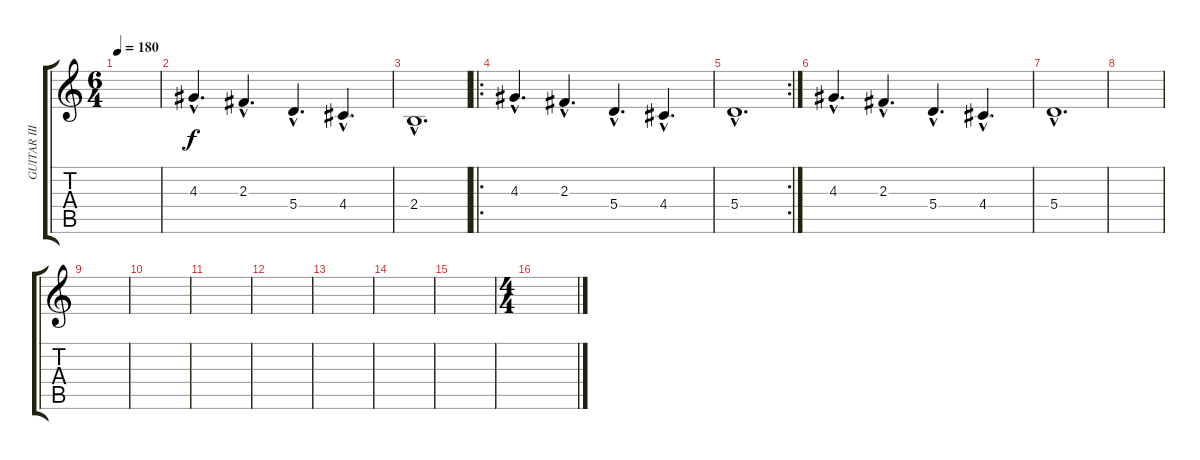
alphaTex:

\track ("GUITAR III" "GUITAR III") {instrument distortionguitar}
\staff {score tabs}
\tuning (B3 Gb3 E3 A2 E2 B1) {hide}
\ts (6 4)
\tempo 180
\clef g2
\ks c
|
4.3{hac}.4{d} 2.3{hac}.4{d} 5.4{hac}.4{d} 4.4{hac}.4{d} |
2.4{hac}.1{d} |
\ro
4.3{hac}.4{d} 2.3{hac}.4{d} 5.4{hac}.4{d} 4.4{hac}.4{d} |
\rc 2
5.4{hac}.1{d} |
4.3{hac}.4{d} 2.3{hac}.4{d} 5.4{hac}.4{d} 4.4{hac}.4{d} |
5.4{hac}.1{d} |
|
|
|
|
|
|
|
|
\ts (4 4)
